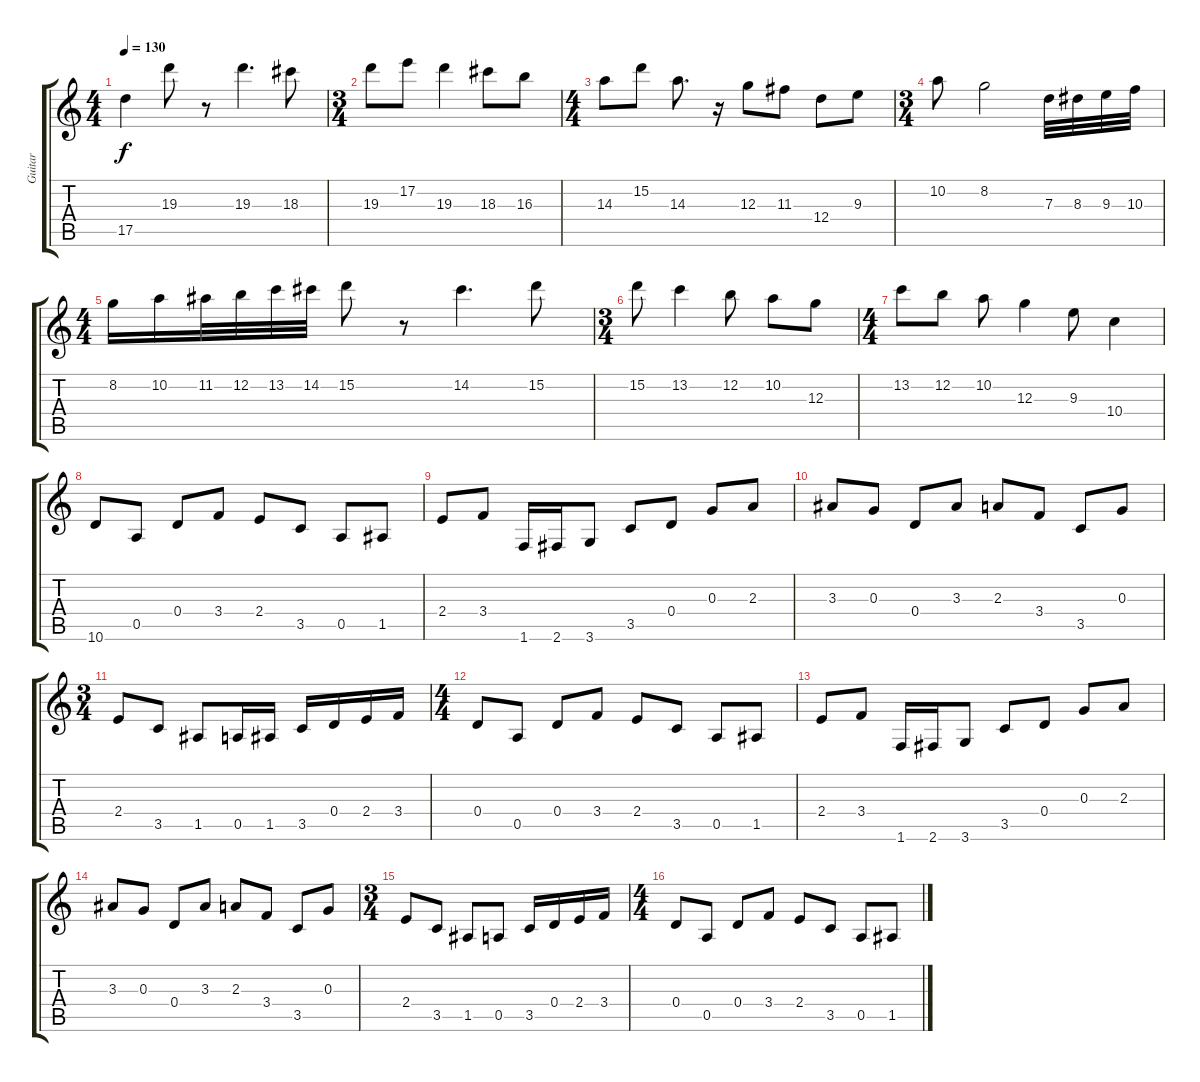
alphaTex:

\track ("Guitar " "Guitar ") {instrument distortionguitar}
\staff {score tabs}
\tuning (E4 B3 G3 D3 A2 E2) {hide}
\ts (4 4)
\tempo 130
\clef g2
\ks c
17.5.4{dy f} 19.3.8 r.8 19.3.4{d} 18.3.8 |
\ts (3 4)
19.3.8 17.2.8 19.3.4 18.3.8 16.3.8 |
\ts (4 4)
14.3.8 15.2.8 14.3.8{d} r.16 12.3.8 11.3.8 12.4.8 9.3.8 |
\ts (3 4)
10.2.8 8.2.2 7.3.32 8.3.32 9.3.32 10.3.32 |
\ts (4 4)
8.2.16 10.2.16 11.2.32 12.2.32 13.2.32 14.2.32 15.2.8 r.8 14.2.4{d} 15.2.8 |
\ts (3 4)
15.2.8 13.2.4 12.2.8 10.2.8 12.3.8 |
\ts (4 4)
13.2.8 12.2.8 10.2.8 12.3.4 9.3.8 10.4.4 |
10.6.8 0.5.8 0.4.8 3.4.8 2.4.8 3.5.8 0.5.8 1.5.8 |
2.4.8 3.4.8 1.6.16 2.6.16 3.6.8 3.5.8 0.4.8 0.3.8 2.3.8 |
3.3.8 0.3.8 0.4.8 3.3.8 2.3.8 3.4.8 3.5.8 0.3.8 |
\ts (3 4)
2.4.8 3.5.8 1.5.8 0.5.16 1.5.16 3.5.16 0.4.16 2.4.16 3.4.16 |
\ts (4 4)
0.4.8 0.5.8 0.4.8 3.4.8 2.4.8 3.5.8 0.5.8 1.5.8 |
2.4.8 3.4.8 1.6.16 2.6.16 3.6.8 3.5.8 0.4.8 0.3.8 2.3.8 |
3.3.8 0.3.8 0.4.8 3.3.8 2.3.8 3.4.8 3.5.8 0.3.8 |
\ts (3 4)
2.4.8 3.5.8 1.5.8 0.5.8 3.5.16 0.4.16 2.4.16 3.4.16 |
\ts (4 4)
0.4.8 0.5.8 0.4.8 3.4.8 2.4.8 3.5.8 0.5.8 1.5.8
